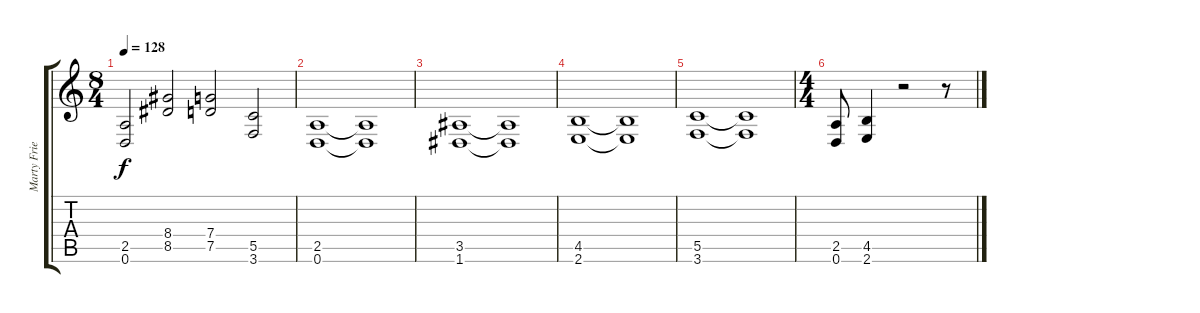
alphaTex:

\track ("Marty Friedman" "Marty Frie") {instrument distortionguitar}
\staff {score tabs}
\tuning (D4 A3 F3 C3 G2 D2) {hide}
\ts (8 4)
\tempo 128
\clef g2
\ks c
(2.5 0.6).2{dy f} (8.4 8.5).2 (7.4 7.5).2 (5.5 3.6).2 |
(2.5 0.6).1 (2.5{t} 0.6{t}).1 |
(3.5 1.6).1 (3.5{t} 1.6{t}).1 |
(4.5 2.6).1 (4.5{t} 2.6{t}).1 |
(5.5 3.6).1 (5.5{t} 3.6{t}).1 |
\ts (4 4)
(2.5 0.6).8 (4.5 2.6).4 r.2 r.8
